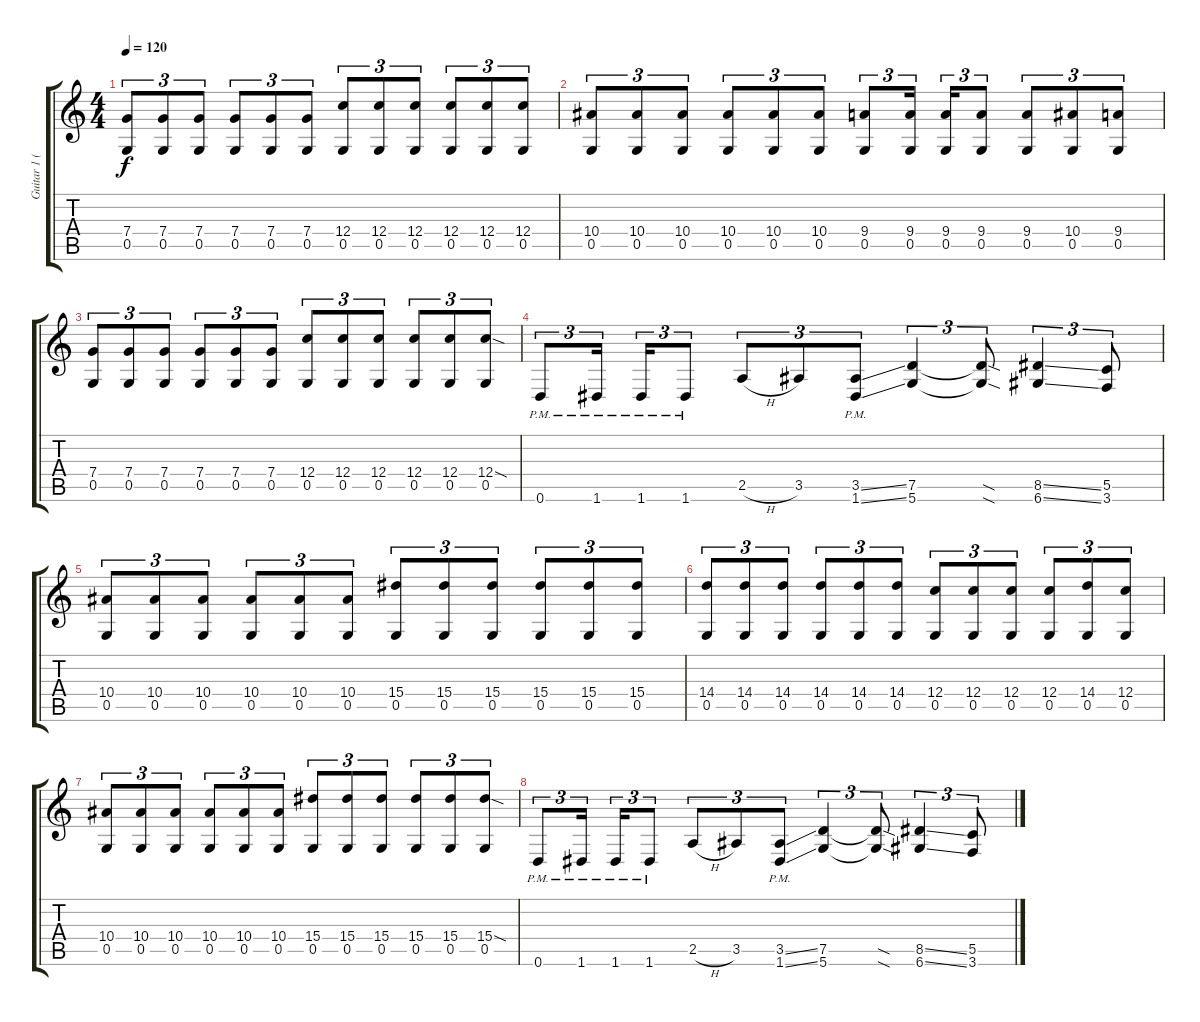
\track ("Guitar 1 (Distortion)" "Guitar 1 (") {instrument distortionguitar}
\staff {score tabs}
\tuning (D4 A3 F3 C3 G2 D2) {hide}
\ts (4 4)
\tempo 120
\clef g2
\ks c
(7.4 0.5).8{tu (3 2) dy f} (7.4 0.5).8{tu (3 2)} (7.4 0.5).8{tu (3 2)} (7.4 0.5).8{tu (3 2)} (7.4 0.5).8{tu (3 2)} (7.4 0.5).8{tu (3 2)} (12.4 0.5).8{tu (3 2)} (12.4 0.5).8{tu (3 2)} (12.4 0.5).8{tu (3 2)} (12.4 0.5).8{tu (3 2)} (12.4 0.5).8{tu (3 2)} (12.4 0.5).8{tu (3 2)} |
(10.4 0.5).8{tu (3 2)} (10.4 0.5).8{tu (3 2)} (10.4 0.5).8{tu (3 2)} (10.4 0.5).8{tu (3 2)} (10.4 0.5).8{tu (3 2)} (10.4 0.5).8{tu (3 2)} (9.4 0.5).8{tu (3 2)} (9.4 0.5).16{tu (3 2) beam splitsecondary} (9.4 0.5).16{tu (3 2)} (9.4 0.5).8{tu (3 2)} (9.4 0.5).8{tu (3 2)} (10.4 0.5).8{tu (3 2)} (9.4 0.5).8{tu (3 2)} |
(7.4 0.5).8{tu (3 2)} (7.4 0.5).8{tu (3 2)} (7.4 0.5).8{tu (3 2)} (7.4 0.5).8{tu (3 2)} (7.4 0.5).8{tu (3 2)} (7.4 0.5).8{tu (3 2)} (12.4 0.5).8{tu (3 2)} (12.4 0.5).8{tu (3 2)} (12.4 0.5).8{tu (3 2)} (12.4 0.5).8{tu (3 2)} (12.4 0.5).8{tu (3 2)} (12.4{sod} 0.5).8{tu (3 2)} |
0.6{pm}.8{tu (3 2)} 1.6{pm}.16{tu (3 2) beam splitsecondary} 1.6{pm}.16{tu (3 2)} 1.6{pm}.8{tu (3 2)} 2.5{h}.8{tu (3 2)} 3.5.8{tu (3 2)} (3.5{ss pm} 1.6{ss pm}).8{tu (3 2)} (7.5 5.6).4{tu (3 2)} (7.5{sod t} 5.6{sod t}).8{tu (3 2)} (8.5{ss} 6.6{ss}).4{tu (3 2)} (5.5 3.6).8{tu (3 2)} |
(10.4 0.5).8{tu (3 2)} (10.4 0.5).8{tu (3 2)} (10.4 0.5).8{tu (3 2)} (10.4 0.5).8{tu (3 2)} (10.4 0.5).8{tu (3 2)} (10.4 0.5).8{tu (3 2)} (15.4 0.5).8{tu (3 2)} (15.4 0.5).8{tu (3 2)} (15.4 0.5).8{tu (3 2)} (15.4 0.5).8{tu (3 2)} (15.4 0.5).8{tu (3 2)} (15.4 0.5).8{tu (3 2)} |
(14.4 0.5).8{tu (3 2)} (14.4 0.5).8{tu (3 2)} (14.4 0.5).8{tu (3 2)} (14.4 0.5).8{tu (3 2)} (14.4 0.5).8{tu (3 2)} (14.4 0.5).8{tu (3 2)} (12.4 0.5).8{tu (3 2)} (12.4 0.5).8{tu (3 2)} (12.4 0.5).8{tu (3 2)} (12.4 0.5).8{tu (3 2)} (14.4 0.5).8{tu (3 2)} (12.4 0.5).8{tu (3 2)} |
(10.4 0.5).8{tu (3 2)} (10.4 0.5).8{tu (3 2)} (10.4 0.5).8{tu (3 2)} (10.4 0.5).8{tu (3 2)} (10.4 0.5).8{tu (3 2)} (10.4 0.5).8{tu (3 2)} (15.4 0.5).8{tu (3 2)} (15.4 0.5).8{tu (3 2)} (15.4 0.5).8{tu (3 2)} (15.4 0.5).8{tu (3 2)} (15.4 0.5).8{tu (3 2)} (15.4{sod} 0.5).8{tu (3 2)} |
0.6{pm}.8{tu (3 2)} 1.6{pm}.16{tu (3 2) beam splitsecondary} 1.6{pm}.16{tu (3 2)} 1.6{pm}.8{tu (3 2)} 2.5{h}.8{tu (3 2)} 3.5.8{tu (3 2)} (3.5{ss pm} 1.6{ss pm}).8{tu (3 2)} (7.5 5.6).4{tu (3 2)} (7.5{sod t} 5.6{sod t}).8{tu (3 2)} (8.5{ss} 6.6{ss}).4{tu (3 2)} (5.5 3.6).8{tu (3 2)}
